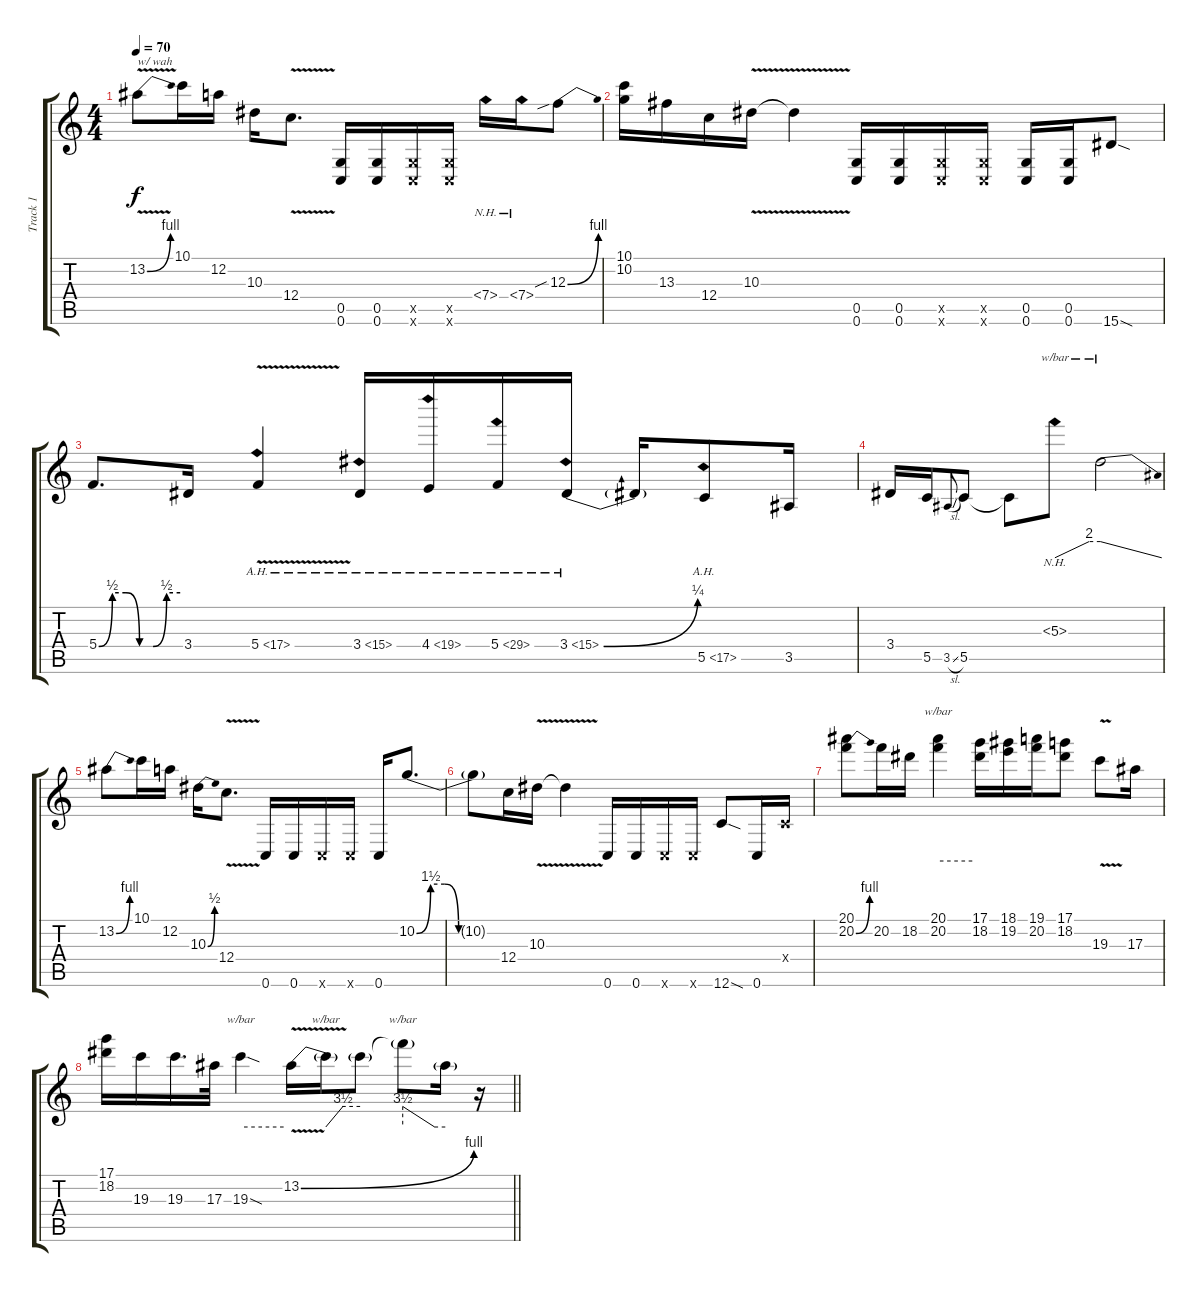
\track ("Track 1" "Track 1") {instrument distortionguitar}
\staff {score tabs}
\tuning (D4 A3 F3 C3 G2 C2) {hide}
\ts (4 4)
\tempo 70
\clef g2
\ks c
13.2{be (bend 0 0 60 4) v}.8{txt "w/ wah" dy f instrument distortionguitar} 10.1.16 12.2.16 10.3.16 12.4{v}.8{d} (0.5 0.6).16 (0.5 0.6).16 (0.5{x} 0.6{x}).16 (0.5{x} 0.6{x}).16 7.4{nh}.16 7.4{nh}.16 12.3{be (bend 0 0 60 4) sib}.8 |
(10.1 10.2).16 13.3.16 12.4.16 10.3{v}.16 10.3{t}.4 (0.5 0.6).16 (0.5 0.6).16 (0.5{x} 0.6{x}).16 (0.5{x} 0.6{x}).16 (0.5 0.6).16 (0.5 0.6).16 15.6{sod}.8 |
5.4{be (custom 0 0 10 2 20 2 30 0 40 0 50 2 60 2)}.8{d} 3.4.16 5.4{ah 12 v}.4 3.4{ah 12}.16 4.4{ah 15}.16 5.4{ah 24}.16 3.4{be (bend 0 0 60 1) ah 12}.16 3.4{t}.16 5.5{ah 12}.8 3.5.16 |
3.4.16 5.5.16 3.5{sl}.8{gr onbeat} 5.5.8 5.5{t}.8 5.3{nh}.8{tbe (custom default 0 0 45 8 60 8)} 5.3{t}.2{tbe (dive default 0 8 60 0)} |
13.2{be (bend 0 0 60 4)}.8 10.1.16 12.2.16 10.3{be (bend 0 0 60 2)}.16 12.4{v}.8{d} 0.6.16 0.6.16 0.6{x}.16 0.6{x}.16 0.6.16 10.2{be (custom 0 0 10 6 20 6 30 0 60 0)}.8{d} |
10.2{t}.8 12.4.16 10.3{v}.16 10.3{t}.4 0.6.16 0.6.16 0.6{x}.16 0.6{x}.16 12.6{sod}.8 0.6.16 0.4{x}.16 |
(20.1 20.2{be (bend 0 0 60 4)}).8 20.2.16 18.2.16 (20.1 20.2).4{tbe (hold default 0 0 60 0)} (17.1 18.2).16 (18.1 19.2).16 (19.1 20.2).16 (17.1 18.2).8 19.3{v}.8 17.3.16 |
\barLineRight lightlight
(17.1 18.2).16 19.3.16 19.3.16{d} 17.3.32 19.3{sod}.4{tbe (hold default 0 0 60 0)} 13.2{be (bend 0 0 60 4) v}.16 13.2{t}.16{tbe (custom default 0 0 30 14 60 14)} 13.2{t}.8 13.2{t}.8{tbe (custom default 0 14 45 0 60 0)} 13.2{t}.16 r.16
